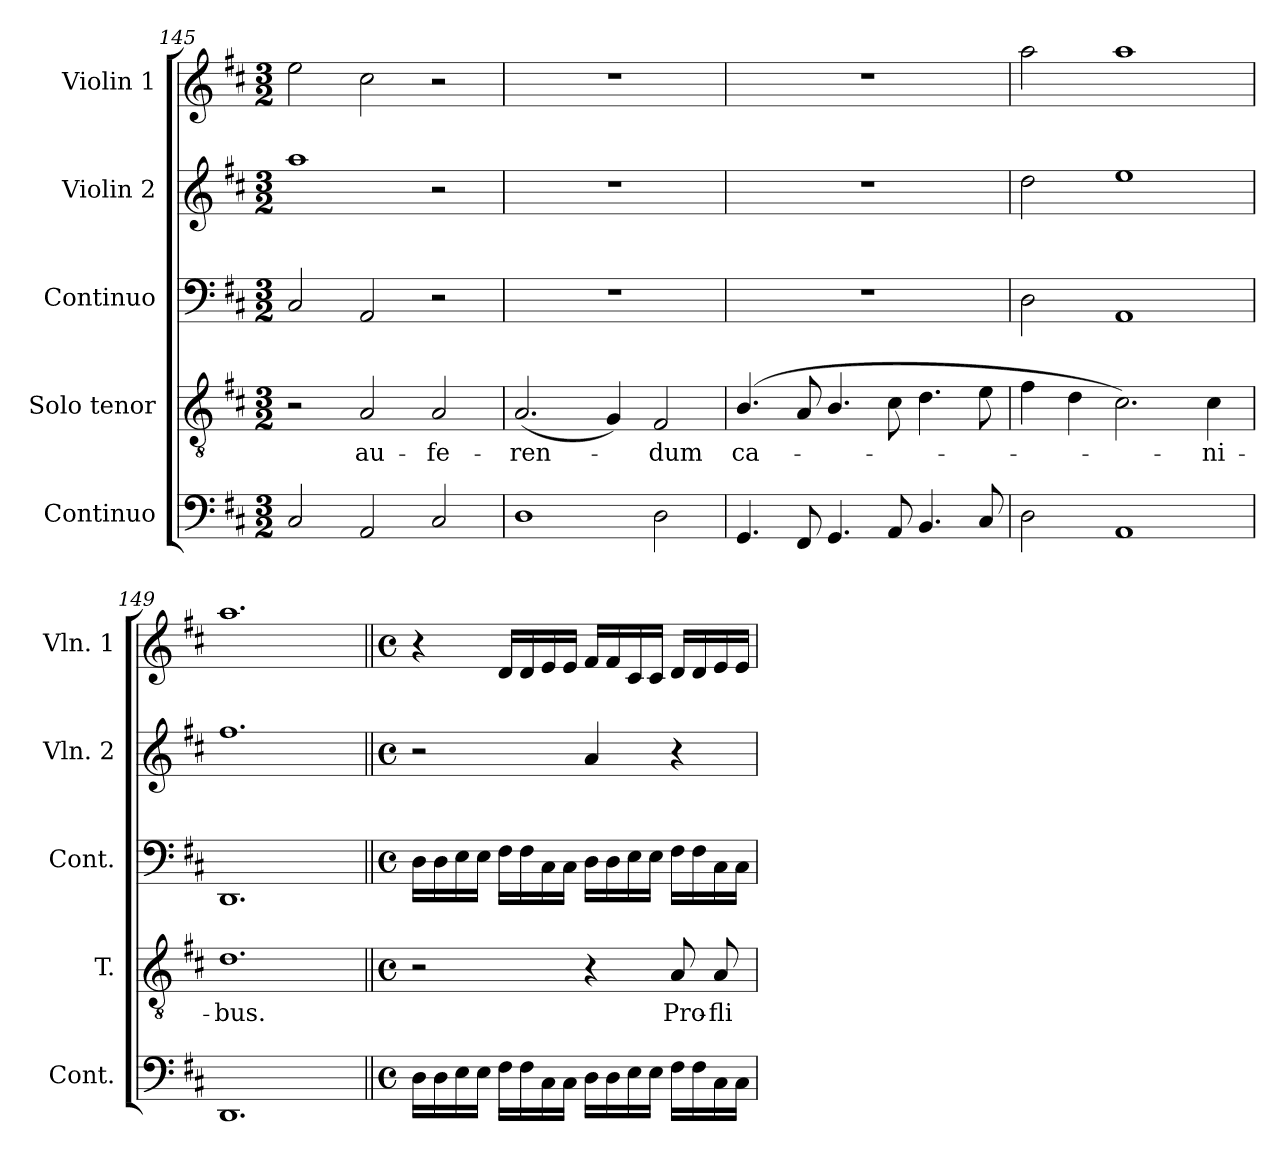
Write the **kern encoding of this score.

**kern	**kern	**text	**kern	**kern	**kern
*part5	*part4	*part4	*part3	*part2	*part1
*staff5	*staff4	*staff4	*staff3	*staff2	*staff1
*I"Continuo	*I"Solo tenor	*	*I"Continuo	*I"Violin 2	*I"Violin 1
*I'Cont.	*I'T.	*	*I'Cont.	*I'Vln. 2	*I'Vln. 1
*clefF4	*clefGv2	*	*clefF4	*clefG2	*clefG2
*	*ITrd7c12	*	*	*	*
*k[f#c#]	*k[f#c#]	*	*k[f#c#]	*k[f#c#]	*k[f#c#]
*D:	*D:	*	*D:	*D:	*D:
*M3/2	*M3/2	*	*M3/2	*M3/2	*M3/2
=145	=145	=145	=145	=145	=145
2C#i/	2r	.	2C#i/	1aai	2eei\
!	!	!LO:LY:b:color=#000000	!	!	!
2AAi/	2AAi/	au-	2AAi/	.	2cc#i\
!	!	!LO:LY:b:color=#000000	!	!	!
2C#i/	2AAi/	-fe-	2r	2r	2r
=146	=146	=146	=146	=146	=146
!	!	!LO:LY:b:color=#000000	!LO:N:vis=1	!LO:N:vis=1	!LO:N:vis=1
1Di	(2.AAi/	-ren-	1.r	1.r	1.r
.	4GGi/)	.	.	.	.
!	!	!LO:LY:b:color=#000000	!	!	!
2Di\	2FF#i/	-dum	.	.	.
=147	=147	=147	=147	=147	=147
!	!	!LO:LY:b:color=#000000	!LO:N:vis=1	!LO:N:vis=1	!LO:N:vis=1
4.GGi/	(4.BBi/	ca-	1.r	1.r	1.r
8FF#i/	8AAi/	.	.	.	.
4.GGi/	4.BBi/	.	.	.	.
8AAi/	8C#i\	.	.	.	.
4.BBi/	4.Di\	.	.	.	.
8C#i/	8Ei\	.	.	.	.
=148	=148	=148	=148	=148	=148
2Di\	4F#i\	.	2Di\	2ddi\	2aai\
.	4Di\	.	.	.	.
1AAi	2.C#i\)	.	1AAi	1eei	1aai
!	!	!LO:LY:b:color=#000000	!	!	!
.	4C#i\	-ni-	.	.	.
=149	=149	=149	=149	=149	=149
!	!	!LO:LY:b:color=#000000	!	!	!
1.DDi	1.Di	-bus.	1.DDi	1.ff#i	1.aai
!!LO:LB:g=z
=150||	=150||	=150||	=150||	=150||	=150||
*M4/4	*M4/4	*	*M4/4	*M4/4	*M4/4
*met(c)	*met(c)	*	*met(c)	*met(c)	*met(c)
16Di\LL	2r	.	16Di\LL	2r	4r
16Di\	.	.	16Di\	.	.
16Ei\	.	.	16Ei\	.	.
16Ei\JJ	.	.	16Ei\JJ	.	.
16F#i\LL	.	.	16F#i\LL	.	16di/LL
16F#i\	.	.	16F#i\	.	16di/
16C#i\	.	.	16C#i\	.	16ei/
16C#i\JJ	.	.	16C#i\JJ	.	16ei/JJ
16Di\LL	4r	.	16Di\LL	4ai/	16f#i/LL
16Di\	.	.	16Di\	.	16f#i/
16Ei\	.	.	16Ei\	.	16c#i/
16Ei\JJ	.	.	16Ei\JJ	.	16c#i/JJ
!	!	!LO:LY:b:color=#000000	!	!	!
16F#i\LL	8AAi/	Pro-	16F#i\LL	4r	16di/LL
16F#i\	.	.	16F#i\	.	16di/
!	!	!LO:LY:b:color=#000000	!	!	!
16C#i\	8AAi/	-fli-	16C#i\	.	16ei/
16C#i\JJ	.	.	16C#i\JJ	.	16ei/JJ
=	=	=	=	=	=
*-	*-	*-	*-	*-	*-
